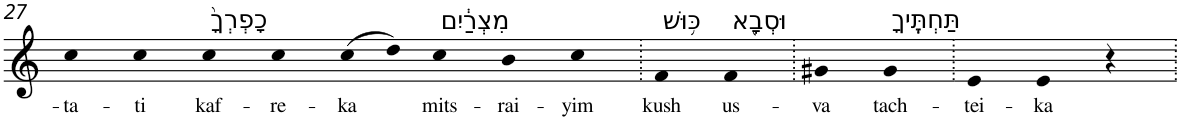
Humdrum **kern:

**kern	**text
*part1	*part1
*staff1	*staff1
*I"Piano	*
*I'Pno	*
!!LO:PB:g=z
*clefG2	*
*k[]	*
=27	=27
!	!LO:LY:b
4cc	-ta-
!	!LO:LY:b
4cc	-ti
!LO:TX:a:t=כָפְרְךָ֙	!
!	!LO:LY:b
4cc	kaf-
!	!LO:LY:b
4cc	-re-
!	!LO:LY:b
(8cc	-ka
8dd)	.
!LO:TX:a:t=מִצְרַ֔יִם	!
!	!LO:LY:b
4cc	mits-
!	!LO:LY:b
4b	-rai-
!	!LO:LY:b
4cc	-yim
=28.	=28.
!LO:TX:a:t=כּ֥וּשׁ	!
!	!LO:LY:b
4f	kush
!LO:TX:a:t=וּסְבָ֖א	!
!	!LO:LY:b
4f	us-
=29.	=29.
!	!LO:LY:b
4g#X	-va
!LO:TX:a:t=תַּחְתֶּֽיךָ	!
!	!LO:LY:b
4g#	tach-
=30.	=30.
!	!LO:LY:b
4e	-tei-
!	!LO:LY:b
4e	-ka
4r	.
=.	=.
*-	*-
